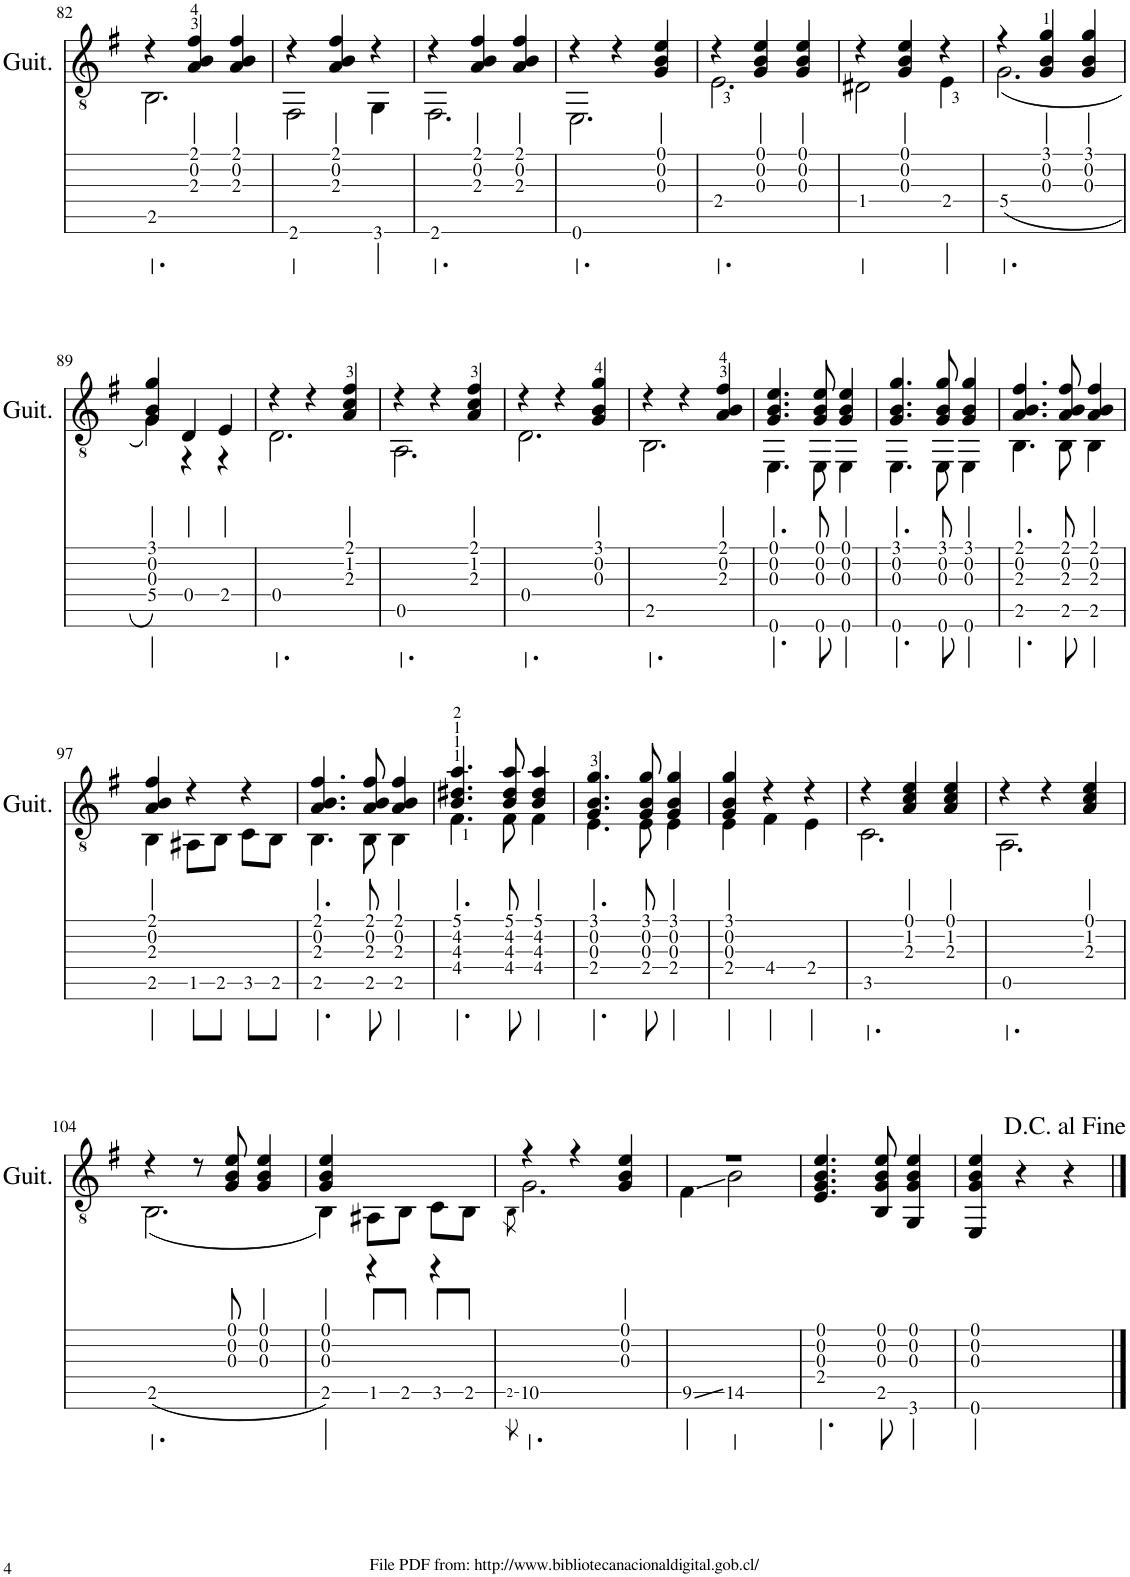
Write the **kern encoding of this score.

**kern	**kern
*part2	*part1
*staff2	*staff1
*I"Chitarra classica (Intavolatura)	*I"Guitar
*	*I'Guit.
!!LO:PB:g=z
*	*clefGv2
*k[f#]	*k[f#]
*M3/4	*M3/4
=82	=82
*^	*^
4r	2.BB\	4r	2.BB\
4A/ 4B/ 4f#/	.	4A/ 4B/ 4f#/	.
4A/ 4B/ 4f#/	.	4A/ 4B/ 4f#/	.
=83	=83	=83	=83
4r	2FF#\	4r	2FF#\
4A/ 4B/ 4f#/	.	4A/ 4B/ 4f#/	.
4r	4GG\	4r	4GG\
=84	=84	=84	=84
4r	2.FF#\	4r	2.FF#\
4A/ 4B/ 4f#/	.	4A/ 4B/ 4f#/	.
4A/ 4B/ 4f#/	.	4A/ 4B/ 4f#/	.
=85	=85	=85	=85
4r	2.EE\	4r	2.EE\
4r	.	4r	.
4G/ 4B/ 4e/	.	4G/ 4B/ 4e/	.
=86	=86	=86	=86
4r	2.E\	4r	2.E\
4G/ 4B/ 4e/	.	4G/ 4B/ 4e/	.
4G/ 4B/ 4e/	.	4G/ 4B/ 4e/	.
=87	=87	=87	=87
4r	2D#X\	4r	2D#X\
4G/ 4B/ 4e/	.	4G/ 4B/ 4e/	.
4r	4E\	4r	4E\
=88	=88	=88	=88
4r	(2.G\	4r	(2.G\
4G/ 4B/ 4g/	.	4G/ 4B/ 4g/	.
4G/ 4B/ 4g/	.	4G/ 4B/ 4g/	.
!!LO:LB:g=z	!!
=89	=89	=89	=89
4G/ 4B/ 4g/	4G\)	4G/ 4B/ 4g/	4G\)
4D/	4r	4D/	4r
4E/	4r	4E/	4r
=90	=90	=90	=90
4r	2.D\	4r	2.D\
4r	.	4r	.
4A/ 4c/ 4f#/	.	4A/ 4c/ 4f#/	.
=91	=91	=91	=91
4r	2.AA\	4r	2.AA\
4r	.	4r	.
4A/ 4c/ 4f#/	.	4A/ 4c/ 4f#/	.
=92	=92	=92	=92
4r	2.D\	4r	2.D\
4r	.	4r	.
4G/ 4B/ 4g/	.	4G/ 4B/ 4g/	.
=93	=93	=93	=93
4r	2.BB\	4r	2.BB\
4r	.	4r	.
4A/ 4B/ 4f#/	.	4A/ 4B/ 4f#/	.
=94	=94	=94	=94
4.G/ 4.B/ 4.e/	4.EE\	4.G/ 4.B/ 4.e/	4.EE\
8G/ 8B/ 8e/	8EE\	8G/ 8B/ 8e/	8EE\
4G/ 4B/ 4e/	4EE\	4G/ 4B/ 4e/	4EE\
=95	=95	=95	=95
4.G/ 4.B/ 4.g/	4.EE\	4.G/ 4.B/ 4.g/	4.EE\
8G/ 8B/ 8g/	8EE\	8G/ 8B/ 8g/	8EE\
4G/ 4B/ 4g/	4EE\	4G/ 4B/ 4g/	4EE\
=96	=96	=96	=96
4.A/ 4.B/ 4.f#/	4.BB\	4.A/ 4.B/ 4.f#/	4.BB\
8A/ 8B/ 8f#/	8BB\	8A/ 8B/ 8f#/	8BB\
4A/ 4B/ 4f#/	4BB\	4A/ 4B/ 4f#/	4BB\
!!LO:LB:g=z	!!
=97	=97	=97	=97
4A/ 4B/ 4f#/	4BB\	4A/ 4B/ 4f#/	4BB\
4r	8AA#X\L	4r	8AA#X\L
.	8BB\J	.	8BB\J
4r	8C\L	4r	8C\L
.	8BB\J	.	8BB\J
=98	=98	=98	=98
4.A/ 4.B/ 4.f#/	4.BB\	4.A/ 4.B/ 4.f#/	4.BB\
8A/ 8B/ 8f#/	8BB\	8A/ 8B/ 8f#/	8BB\
4A/ 4B/ 4f#/	4BB\	4A/ 4B/ 4f#/	4BB\
=99	=99	=99	=99
4.B/ 4.d#X/ 4.a/	4.F#\	4.B/ 4.d#X/ 4.a/	4.F#\
8B/ 8d#/ 8a/	8F#\	8B/ 8d#/ 8a/	8F#\
4B/ 4d#/ 4a/	4F#\	4B/ 4d#/ 4a/	4F#\
=100	=100	=100	=100
4.G/ 4.B/ 4.g/	4.E\	4.G/ 4.B/ 4.g/	4.E\
8G/ 8B/ 8g/	8E\	8G/ 8B/ 8g/	8E\
4G/ 4B/ 4g/	4E\	4G/ 4B/ 4g/	4E\
=101	=101	=101	=101
4G/ 4B/ 4g/	4E\	4G/ 4B/ 4g/	4E\
4r	4F#\	4r	4F#\
4r	4E\	4r	4E\
=102	=102	=102	=102
4r	2.C\	4r	2.C\
4A/ 4c/ 4e/	.	4A/ 4c/ 4e/	.
4A/ 4c/ 4e/	.	4A/ 4c/ 4e/	.
=103	=103	=103	=103
4r	2.AA\	4r	2.AA\
4r	.	4r	.
4A/ 4c/ 4e/	.	4A/ 4c/ 4e/	.
!!LO:LB:g=z	!!
=104	=104	=104	=104
4r	(2.BB\	4r	(2.BB\
8r	.	8r	.
8G/ 8B/ 8e/	.	8G/ 8B/ 8e/	.
4G/ 4B/ 4e/	.	4G/ 4B/ 4e/	.
=105	=105	=105	=105
4G/ 4B/ 4e/	4BB\)	4G/ 4B/ 4e/	4BB\)
8AA#X/L	4r	8AA#X\L	4r
8BB/J	.	8BB\J	.
8C/L	4r	8C\L	4r
8BB/J	.	8BB\J	.
=106	=106	=106	=106
.	8qBB\	.	8qBB\
4r	2.G\	4r	2.G\
4r	.	4r	.
4G/ 4B/ 4e/	.	4G/ 4B/ 4e/	.
=107	=107	=107	=107
2.r	4F#\	2.r	4F#\
.	2B\	.	2B\
*v	*v	*	*
*	*v	*v
=108	=108
4.E\ 4.G\ 4.B\ 4.e\	4.E/ 4.G/ 4.B/ 4.e/
8BB\ 8G\ 8B\ 8e\	8BB/ 8G/ 8B/ 8e/
4GG\ 4G\ 4B\ 4e\	4GG/ 4G/ 4B/ 4e/
=109	=109
4EE\ 4G\ 4B\ 4e\	4EE/ 4G/ 4B/ 4e/
4r	4r
4r	4r
==	==
*-	*-
